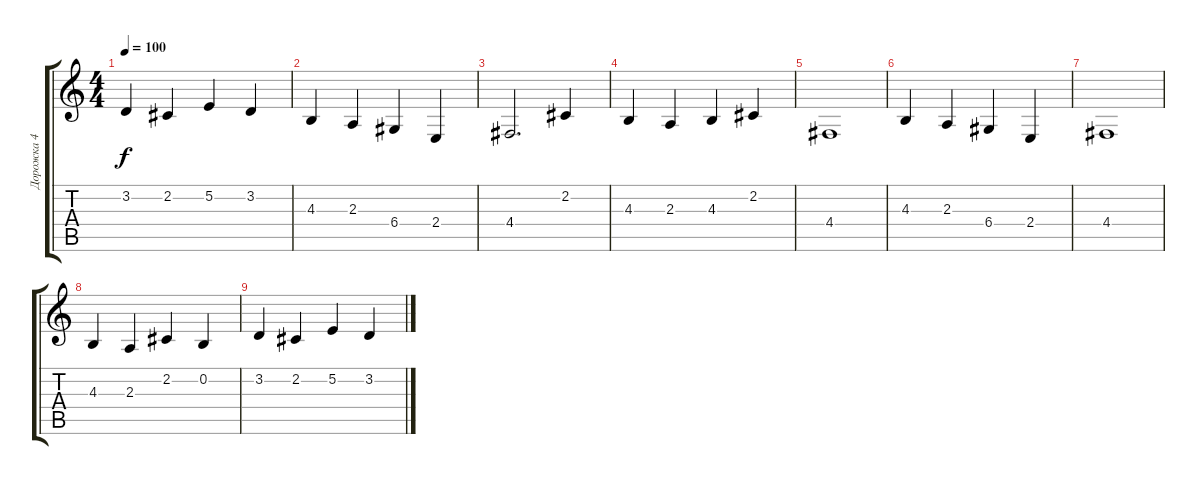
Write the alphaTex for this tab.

\track ("Дорожка 4" "Дорожка 4") {instrument synthstrings2}
\staff {score tabs}
\tuning (E4 B3 G3 D3 A2 E2) {hide}
\ts (4 4)
\tempo 100
\clef g2
\ks c
3.2.4{dy f} 2.2.4 5.2.4 3.2.4 |
4.3.4 2.3.4 6.4.4 2.4.4 |
4.4.2{d} 2.2.4 |
4.3.4 2.3.4 4.3.4 2.2.4 |
4.4.1 |
4.3.4 2.3.4 6.4.4 2.4.4 |
4.4.1 |
4.3.4 2.3.4 2.2.4 0.2.4 |
3.2.4 2.2.4 5.2.4 3.2.4
